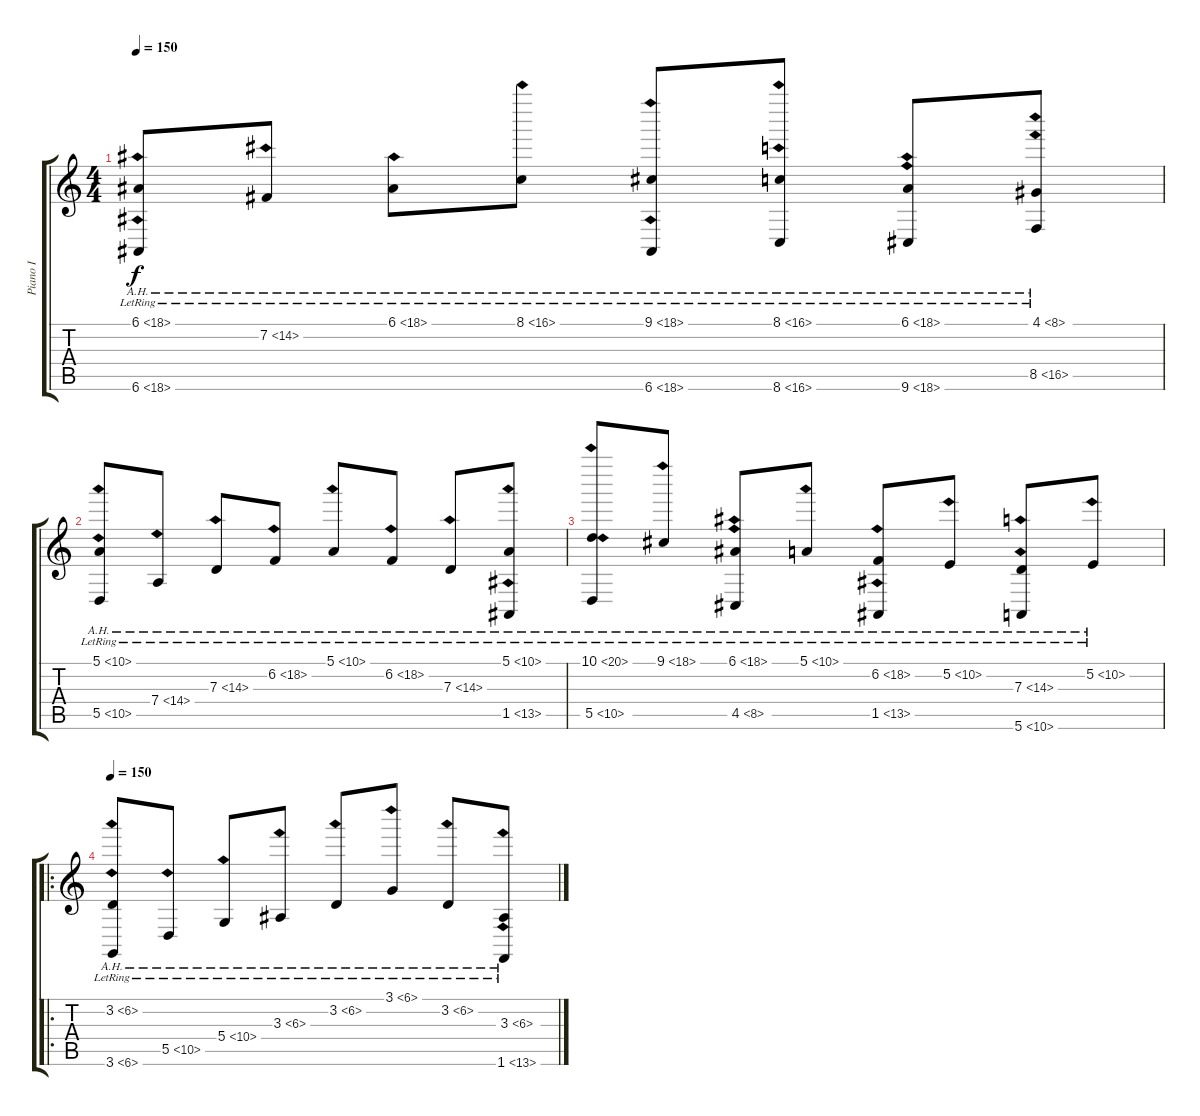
\track ("Piano I" "Piano I") {instrument acousticgrandpiano}
\staff {score tabs}
\tuning (E4 B3 G3 D3 A2 E2) {hide}
\ts (4 4)
\tempo 150
\clef g2
\ks c
(6.1{ah 12 lr} 6.6{ah 12 lr}).8{dy f} 7.2{ah 7 lr}.8 6.1{ah 12 lr}.8 8.1{ah 8 lr}.8 (9.1{ah 9 lr} 6.6{ah 12}).8 (8.1{ah 8 lr} 8.6{ah 8}).8 (6.1{ah 12 lr} 9.6{ah 9}).8 (4.1{ah 4 lr} 8.5{ah 8}).8 |
(5.1{ah 5 lr} 5.5{ah 5 lr}).8 7.4{ah 7 lr}.8 7.3{ah 7 lr}.8 6.2{ah 12 lr}.8 5.1{ah 5 lr}.8 6.2{ah 12 lr}.8 7.3{ah 7 lr}.8 (5.1{ah 5 lr} 1.5{ah 12}).8 |
(10.1{ah 10 lr} 5.5{ah 5 lr}).8 9.1{ah 9 lr}.8 (6.1{ah 12 lr} 4.5{ah 4 lr}).8 5.1{ah 5 lr}.8 (6.2{ah 12 lr} 1.5{ah 12 lr}).8 5.2{ah 5 lr}.8 (7.3{ah 7 lr} 5.6{ah 5 lr}).8 5.2{ah 5 lr}.8 |
\ro
\tempo 150
(3.2{ah 3 lr} 3.6{ah 3 lr}).8{volume 16 balance 8 instrument acousticgrandpiano} 5.5{ah 5 lr}.8 5.4{ah 5 lr}.8 3.3{ah 3 lr}.8 3.2{ah 3 lr}.8 3.1{ah 3 lr}.8 3.2{ah 3 lr}.8 (3.3{ah 3 lr} 1.6{ah 12 lr}).8
